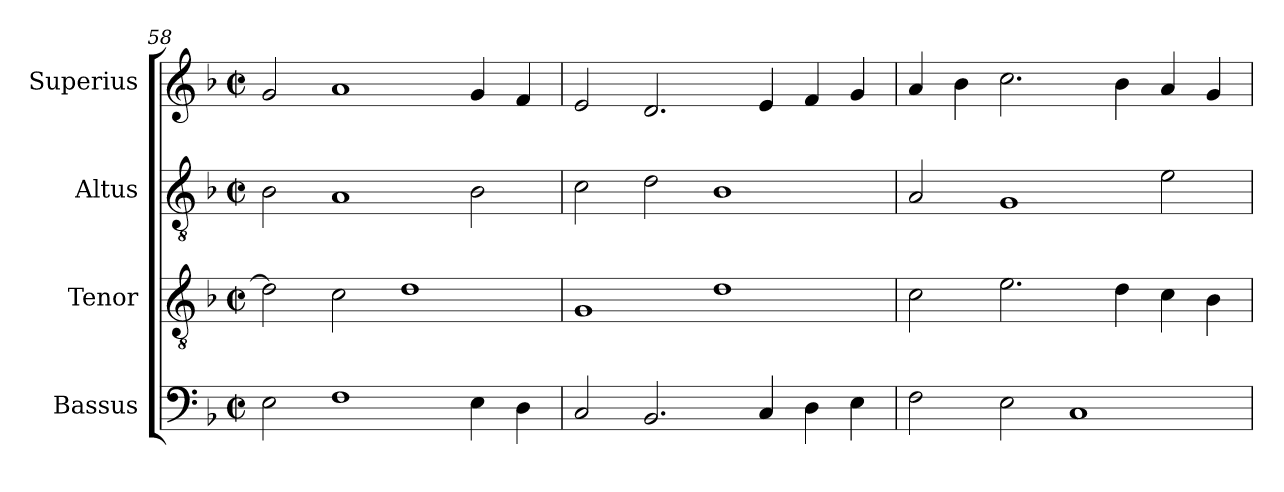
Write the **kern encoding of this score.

**kern	**kern	**kern	**kern
*part4	*part3	*part2	*part1
*staff4	*staff3	*staff2	*staff1
*I"Bassus	*I"Tenor	*I"Altus	*I"Superius
*I'B.	*I'T.	*	*I'S.
*clefF4	*clefGv2	*clefGv2	*clefG2
*	*ITrd7c12	*ITrd7c12	*
*k[b-]	*k[b-]	*k[b-]	*k[b-]
*F:	*F:	*F:	*F:
*M2/2	*M2/2	*M2/2	*M2/2
*met(c|)	*met(c|)	*met(c|)	*met(c|)
=58	=58	=58	=58
2Ei\	2Di\]	2BB-i\	2gi/
1Fi	2Ci\	1AAi	1ai
.	1Di	.	.
4Ei\	.	2BB-i\	4gi/
4Di\	.	.	4fi/
=59	=59	=59	=59
2Ci/	1GGi	2Ci\	2ei/
2.BB-i/	.	2Di\	2.di/
.	1Di	1BB-i	.
4Ci/	.	.	4ei/
4Di\	.	.	4fi/
4Ei\	.	.	4gi/
=60	=60	=60	=60
2Fi\	2Ci\	2AAi/	4ai/
.	.	.	4b-i\
2Ei\	2.Ei\	1GGi	2.cci\
1Ci	.	.	.
.	4Di\	.	4b-i\
.	4Ci\	2Ei\	4ai/
.	4BB-i\	.	4gi/
=	=	=	=
*-	*-	*-	*-
